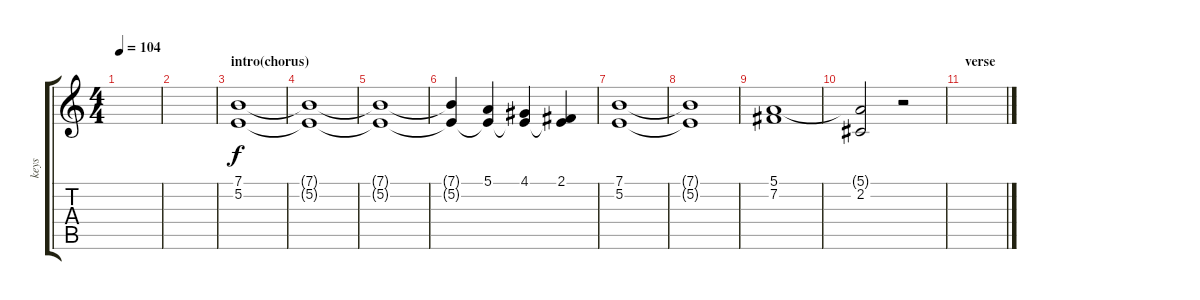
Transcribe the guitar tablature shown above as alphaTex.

\track ("keys" "keys") {instrument drawbarorgan}
\staff {score tabs}
\tuning (E4 B3 G3 D3 A2 E2) {hide}
\ts (4 4)
\tempo 104
\clef g2
\ks c
|
|
\section ("" "intro(chorus)")
(7.1 5.2).1 |
(7.1{t} 5.2{t}).1 |
(7.1{t} 5.2{t}).1 |
(7.1{t} 5.2{t}).4 (5.1 5.2{t}).4 (4.1 5.2{t}).4 (2.1 5.2{t}).4 |
(7.1 5.2).1 |
(7.1{t} 5.2{t}).1 |
(5.1 7.2).1 |
(5.1{t} 2.2).2 r.2 |
\section ("" "verse")
